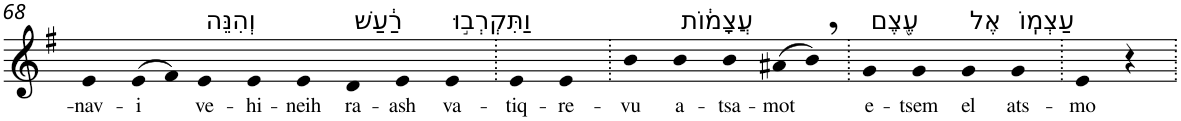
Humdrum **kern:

**kern	**text
*part1	*part1
*staff1	*staff1
*I"Piano	*
*I'Pno	*
!!LO:PB:g=z
*clefG2	*
*k[f#]	*
*G:	*
=68	=68
!	!LO:LY:b
4e	-nav-
!	!LO:LY:b
(>8e	-i
8f#)	.
!LO:TX:a:t=וְהִנֵּה	!
!	!LO:LY:b
4e	ve-
!	!LO:LY:b
4e	-hi-
!	!LO:LY:b
4e	-neih
!LO:TX:a:t=רַ֔עַשׁ	!
!	!LO:LY:b
4d	ra-
!	!LO:LY:b
4e	-ash
!LO:TX:a:t=וַתִּקְרְב֣וּ	!
!	!LO:LY:b
4e	va-
=69.	=69.
!	!LO:LY:b
4e	-tiq-
!	!LO:LY:b
4e	-re-
=70.	=70.
!	!LO:LY:b
4b	-vu
!LO:TX:a:t=עֲצָמ֔וֹת	!
!	!LO:LY:b
4b	a-
!	!LO:LY:b
4b	-tsa-
!	!LO:LY:b
(>8a#X	-mot
8b,)	.
=71.	=71.
!LO:TX:a:t=עֶ֖צֶם	!
!	!LO:LY:b
4g	e-
!	!LO:LY:b
4g	-tsem
!LO:TX:a:t=אֶל	!
!	!LO:LY:b
4g	el
!LO:TX:a:t=עַצְמֽוֹ	!
!	!LO:LY:b
4g	ats-
=72.	=72.
!	!LO:LY:b
4e	-mo
4r	.
=.	=.
*-	*-
